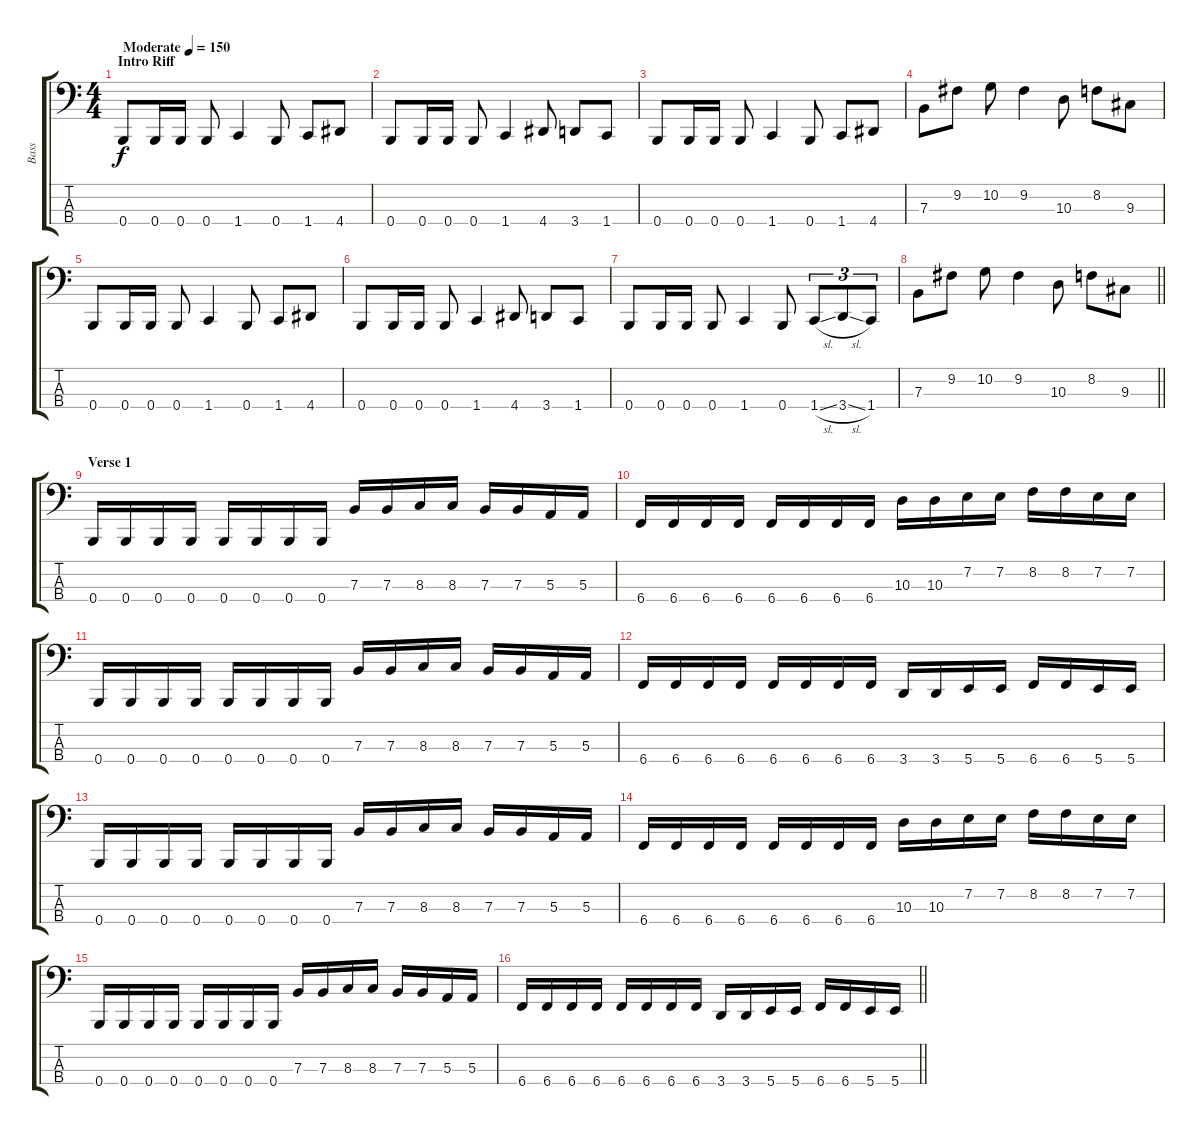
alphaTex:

\track ("Bass" "Bass") {instrument electricbassfinger}
\staff {score tabs}
\tuning (D2 A1 E1 B0) {hide}
\ts (4 4)
\section ("" "Intro Riff")
\tempo (150 "Moderate")
\clef f4
\ks c
0.4.8{dy f instrument electricbassfinger} 0.4.16 0.4.16 0.4.8 1.4.4 0.4.8 1.4.8 4.4.8 |
0.4.8 0.4.16 0.4.16 0.4.8 1.4.4 4.4.8 3.4.8 1.4.8 |
0.4.8 0.4.16 0.4.16 0.4.8 1.4.4 0.4.8 1.4.8 4.4.8 |
7.3.8 9.2.8 10.2.8 9.2.4 10.3.8 8.2.8 9.3.8 |
0.4.8 0.4.16 0.4.16 0.4.8 1.4.4 0.4.8 1.4.8 4.4.8 |
0.4.8 0.4.16 0.4.16 0.4.8 1.4.4 4.4.8 3.4.8 1.4.8 |
0.4.8 0.4.16 0.4.16 0.4.8 1.4.4 0.4.8 1.4{sl}.8{tu (3 2)} 3.4{sl}.8{tu (3 2)} 1.4.8{tu (3 2)} |
\barLineRight lightlight
7.3.8 9.2.8 10.2.8 9.2.4 10.3.8 8.2.8 9.3.8 |
\section ("" "Verse 1")
0.4.16 0.4.16 0.4.16 0.4.16 0.4.16 0.4.16 0.4.16 0.4.16 7.3.16 7.3.16 8.3.16 8.3.16 7.3.16 7.3.16 5.3.16 5.3.16 |
6.4.16 6.4.16 6.4.16 6.4.16 6.4.16 6.4.16 6.4.16 6.4.16 10.3.16 10.3.16 7.2.16 7.2.16 8.2.16 8.2.16 7.2.16 7.2.16 |
0.4.16 0.4.16 0.4.16 0.4.16 0.4.16 0.4.16 0.4.16 0.4.16 7.3.16 7.3.16 8.3.16 8.3.16 7.3.16 7.3.16 5.3.16 5.3.16 |
6.4.16 6.4.16 6.4.16 6.4.16 6.4.16 6.4.16 6.4.16 6.4.16 3.4.16 3.4.16 5.4.16 5.4.16 6.4.16 6.4.16 5.4.16 5.4.16 |
0.4.16 0.4.16 0.4.16 0.4.16 0.4.16 0.4.16 0.4.16 0.4.16 7.3.16 7.3.16 8.3.16 8.3.16 7.3.16 7.3.16 5.3.16 5.3.16 |
6.4.16 6.4.16 6.4.16 6.4.16 6.4.16 6.4.16 6.4.16 6.4.16 10.3.16 10.3.16 7.2.16 7.2.16 8.2.16 8.2.16 7.2.16 7.2.16 |
0.4.16 0.4.16 0.4.16 0.4.16 0.4.16 0.4.16 0.4.16 0.4.16 7.3.16 7.3.16 8.3.16 8.3.16 7.3.16 7.3.16 5.3.16 5.3.16 |
\barLineRight lightlight
6.4.16 6.4.16 6.4.16 6.4.16 6.4.16 6.4.16 6.4.16 6.4.16 3.4.16 3.4.16 5.4.16 5.4.16 6.4.16 6.4.16 5.4.16 5.4.16
